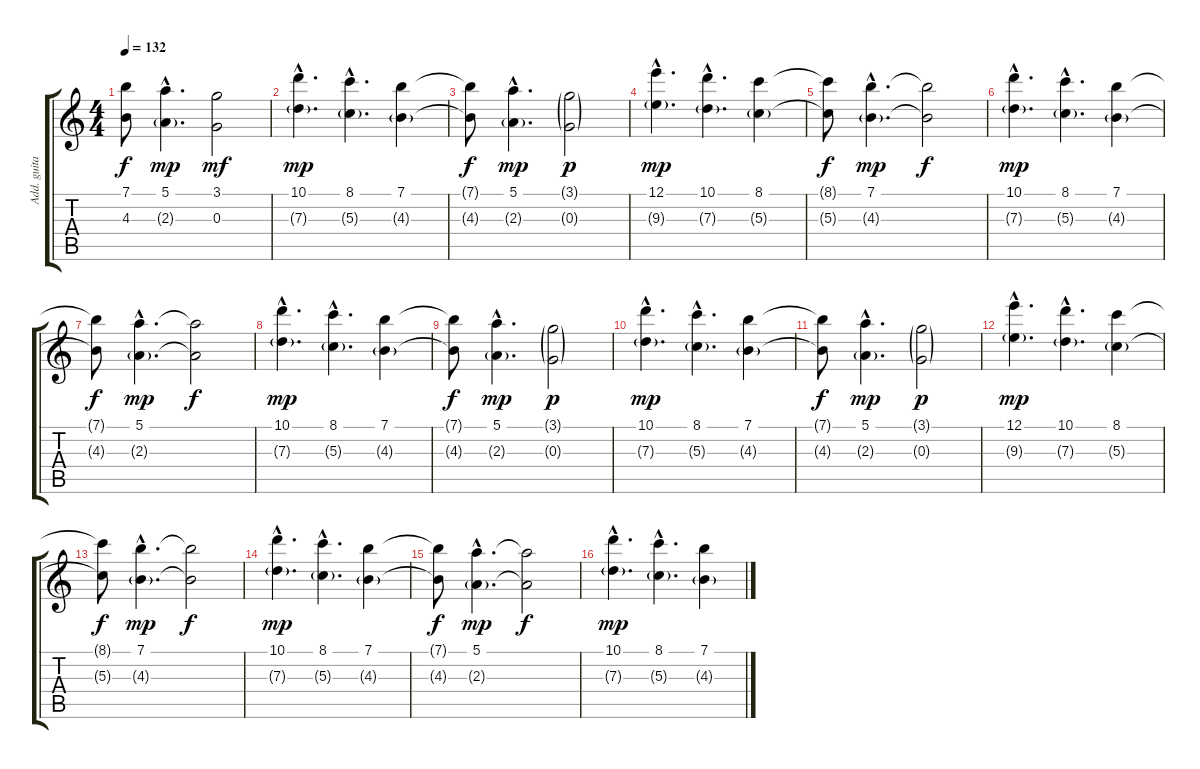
\track ("Add. guitar" "Add. guita") {instrument electricguitarclean}
\staff {score tabs}
\tuning (E4 B3 G3 D3 A2 E2) {hide}
\ts (4 4)
\tempo 132
\clef g2
\ks c
(7.1{t} 4.3{t}).8{dy f} (5.1{hac} 2.3{g hac}).4{d dy mp} (3.1 0.3).2{dy mf} |
(10.1{hac} 7.3{g hac}).4{d dy mp volume 10 balance 5 instrument fx5brightness} (8.1{hac} 5.3{g hac}).4{d} (7.1 4.3{g}).4 |
(7.1{t} 4.3{t}).8{dy f} (5.1{hac} 2.3{g hac}).4{d dy mp} (3.1{g} 0.3{g}).2{dy p} |
(12.1{hac} 9.3{g hac}).4{d dy mp volume 10 balance 5 instrument fx5brightness} (10.1{hac} 7.3{g hac}).4{d} (8.1 5.3{g}).4 |
(8.1{t} 5.3{t}).8{dy f} (7.1{hac} 4.3{g hac}).4{d dy mp} (7.1{t} 4.3{t}).2{dy f} |
(10.1{hac} 7.3{g hac}).4{d dy mp volume 10 balance 5 instrument fx5brightness} (8.1{hac} 5.3{g hac}).4{d} (7.1 4.3{g}).4 |
(7.1{t} 4.3{t}).8{dy f} (5.1{hac} 2.3{g hac}).4{d dy mp} (5.1{t} 2.3{t}).2{dy f} |
(10.1{hac} 7.3{g hac}).4{d dy mp volume 10 balance 5 instrument fx5brightness} (8.1{hac} 5.3{g hac}).4{d} (7.1 4.3{g}).4 |
(7.1{t} 4.3{t}).8{dy f} (5.1{hac} 2.3{g hac}).4{d dy mp} (3.1{g} 0.3{g}).2{dy p} |
(10.1{hac} 7.3{g hac}).4{d dy mp volume 10 balance 5 instrument fx5brightness} (8.1{hac} 5.3{g hac}).4{d} (7.1 4.3{g}).4 |
(7.1{t} 4.3{t}).8{dy f} (5.1{hac} 2.3{g hac}).4{d dy mp} (3.1{g} 0.3{g}).2{dy p} |
(12.1{hac} 9.3{g hac}).4{d dy mp volume 10 balance 5 instrument fx5brightness} (10.1{hac} 7.3{g hac}).4{d} (8.1 5.3{g}).4 |
(8.1{t} 5.3{t}).8{dy f} (7.1{hac} 4.3{g hac}).4{d dy mp} (7.1{t} 4.3{t}).2{dy f} |
(10.1{hac} 7.3{g hac}).4{d dy mp volume 10 balance 5 instrument fx5brightness} (8.1{hac} 5.3{g hac}).4{d} (7.1 4.3{g}).4 |
(7.1{t} 4.3{t}).8{dy f} (5.1{hac} 2.3{g hac}).4{d dy mp} (5.1{t} 2.3{t}).2{dy f} |
(10.1{hac} 7.3{g hac}).4{d dy mp volume 10 balance 5 instrument fx5brightness} (8.1{hac} 5.3{g hac}).4{d} (7.1 4.3{g}).4
